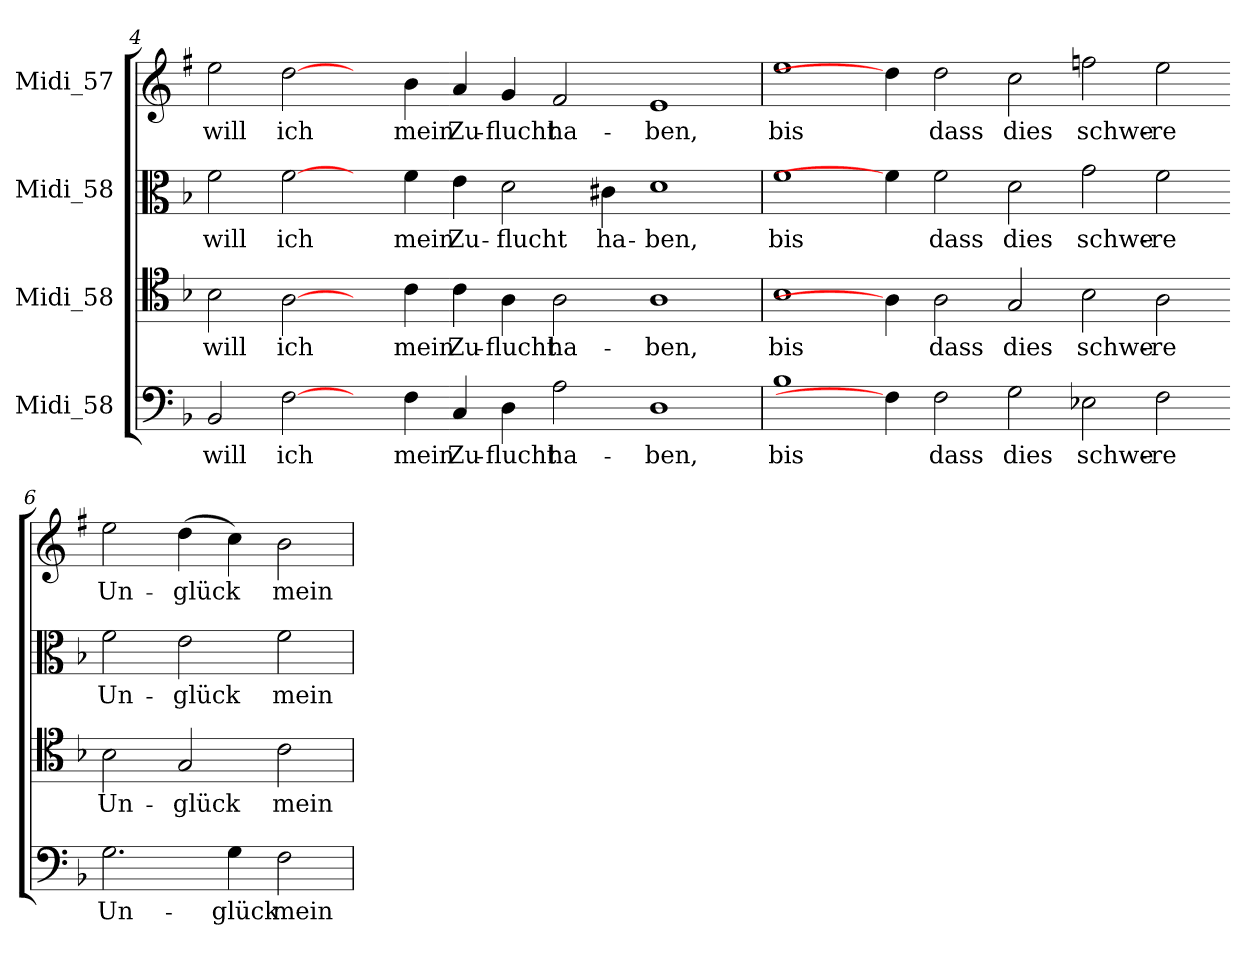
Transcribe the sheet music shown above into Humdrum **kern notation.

**kern	**text	**kern	**text	**kern	**text	**kern	**text
*part4	*part4	*part3	*part3	*part2	*part2	*part1	*part1
*staff4	*staff4	*staff3	*staff3	*staff2	*staff2	*staff1	*staff1
*I"Midi_58	*	*I"Midi_58	*	*I"Midi_58	*	*I"Midi_57	*
*clefF4	*	*clefC4	*	*clefC3	*	*clefG2	*
*	*	*	*	*	*	*ITrd1c2	*
*k[b-]	*	*k[b-]	*	*k[b-]	*	*k[b-]	*
*F:	*	*F:	*	*F:	*	*F:	*
=4	=4	=4	=4	=4	=4	=4	=4
!	!LO:LY:b	!	!LO:LY:b	!	!LO:LY:b	!	!LO:LY:b
2BB-	will	2B-	will	2f	will	2dd	will
!	!LO:LY:b	!	!LO:LY:b	!	!LO:LY:b	!	!LO:LY:b
[2F	ich	[2A	ich	[2f	ich	[2cc	ich
4ryy	.	4ryy	.	4ryy	.	4ryy	.
!	!LO:LY:b	!	!LO:LY:b	!	!LO:LY:b	!	!LO:LY:b
4F	mein	4c	mein	4f	mein	4a	mein
!	!LO:LY:b	!	!LO:LY:b	!	!LO:LY:b	!	!LO:LY:b
4C	Zu-	4c	Zu-	4e	Zu-	4g	Zu-
!	!LO:LY:b	!	!LO:LY:b	!	!LO:LY:b	!	!LO:LY:b
4D	-flucht	4A	-flucht	2d	-flucht	4f	-flucht
!	!LO:LY:b	!	!LO:LY:b	!	!	!	!LO:LY:b
2A	ha-	2A	ha-	.	.	2e	ha-
!	!	!	!	!	!LO:LY:b	!	!
.	.	.	.	4c#X	ha-	.	.
!	!LO:LY:b	!	!LO:LY:b	!	!LO:LY:b	!	!LO:LY:b
1D	-ben,	1A	-ben,	1d	-ben,	1d	-ben,
=5	=5	=5	=5	=5	=5	=5	=5
!	!LO:LY:b	!	!LO:LY:b	!	!LO:LY:b	!	!LO:LY:b
1B-	bis	1B-	bis	1f	bis	1dd	bis
4F]	.	4A]	.	4f]	.	4cc]	.
!	!LO:LY:b	!	!LO:LY:b	!	!LO:LY:b	!	!LO:LY:b
2F	dass	2A	dass	2f	dass	2cc	dass
!	!LO:LY:b	!	!LO:LY:b	!	!LO:LY:b	!	!LO:LY:b
2G	dies	2G	dies	2d	dies	2b-	dies
!	!LO:LY:b	!	!LO:LY:b	!	!LO:LY:b	!	!LO:LY:b
2E-X	schwe-	2B-	schwe-	2g	schwe-	2ee-X	schwe-
!	!LO:LY:b	!	!LO:LY:b	!	!LO:LY:b	!	!LO:LY:b
2F	-re	2A	-re	2f	-re	2dd	-re
!!LO:LB:g=z
=6-	=6-	=6-	=6-	=6-	=6-	=6-	=6-
!	!LO:LY:b	!	!LO:LY:b	!	!LO:LY:b	!	!LO:LY:b
2.G	Un-	2B-	Un-	2f	Un-	2dd	Un-
!	!	!	!LO:LY:b	!	!LO:LY:b	!	!LO:LY:b
.	.	2G	-glück	2e	-glück	(>4cc	-glück
!	!LO:LY:b	!	!	!	!	!	!
4G	-glück	.	.	.	.	4b-)	.
!	!LO:LY:b	!	!LO:LY:b	!	!LO:LY:b	!	!LO:LY:b
2F	mein	2c	mein	2f	mein	2a	mein
=	=	=	=	=	=	=	=
*-	*-	*-	*-	*-	*-	*-	*-
